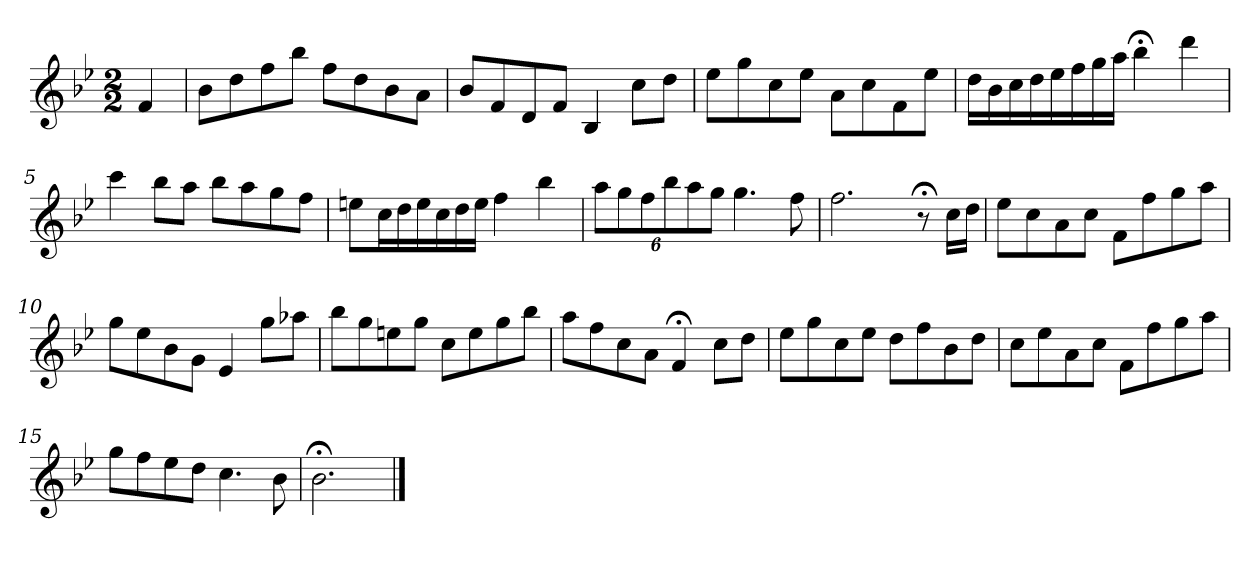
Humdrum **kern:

**kern
*part1
*staff1
*k[b-e-]
*B-:
*M2/2
*MM120
=
4f
=1
8b-L
8dd
8ff
8bb-J
8ffL
8dd
8b-
8aJ
=2
8b-L
8f
8d
8fJ
4B-
8ccL
8ddJ
=3
8ee-L
8gg
8cc
8ee-J
8aL
8cc
8f
8ee-J
=4
16ddLL
16b-
16cc
16dd
16ee-
16ff
16gg
16aaJJ
4bb-;<
4ddd
=5
4ccc
8bb-L
8aaJ
8bb-L
8aa
8gg
8ffJ
=6
8eenL
16ccL
16dd
16ee
16cc
16dd
16eeJJ
4ff
4bb-
=7
12aaL
12gg
12ff
12bb-
12aa
12ggJ
4.gg
8ff
=8
2.ff
8r;<
16ccLL
16ddJJ
=9
8ee-L
8cc
8a
8ccJ
8fL
8ff
8gg
8aaJ
=10
8ggL
8ee-
8b-
8gJ
4e-
8ggL
8aa-XJ
=11
8bb-L
8gg
8een
8ggJ
8ccL
8ee
8gg
8bb-J
=12
8aaL
8ff
8cc
8aJ
4f;<
8ccL
8ddJ
=13
8ee-L
8gg
8cc
8ee-J
8ddL
8ff
8b-
8ddJ
=14
8ccL
8ee-
8a
8ccJ
8fL
8ff
8gg
8aaJ
=15
8ggL
8ff
8ee-
8ddJ
4.cc
8b-
=16
2.b-;<
==
*-
